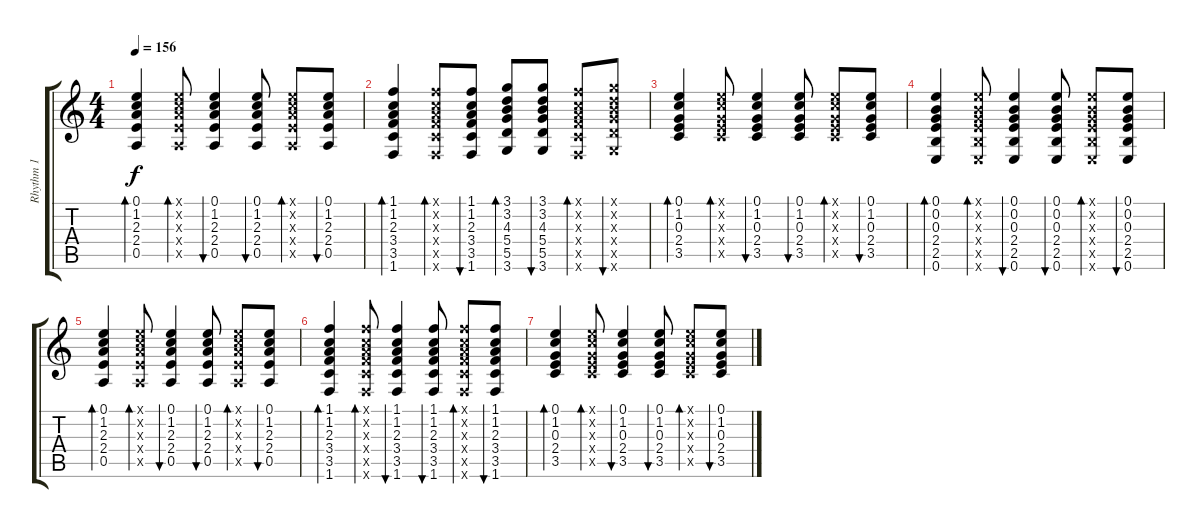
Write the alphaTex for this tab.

\track ("Rhythm 1" "Rhythm 1") {instrument acousticguitarsteel}
\staff {score tabs}
\tuning (E4 B3 G3 D3 A2 E2) {hide}
\ts (4 4)
\tempo 156
\clef g2
\ks c
(0.1 1.2 2.3 2.4 0.5).4{bd 60 dy f} (0.1{x} 1.2{x} 2.3{x} 2.4{x} 0.5{x}).8{bd 60} (0.1 1.2 2.3 2.4 0.5).4{bu 60} (0.1 1.2 2.3 2.4 0.5).8{bu 60} (0.1{x} 1.2{x} 2.3{x} 2.4{x} 0.5{x}).8{bd 60} (0.1 1.2 2.3 2.4 0.5).8{bu 60} |
(1.1 1.2 2.3 3.4 3.5 1.6).4{bd 60} (1.1{x} 1.2{x} 2.3{x} 3.4{x} 3.5{x} 1.6{x}).8{bd 60} (1.1 1.2 2.3 3.4 3.5 1.6).8{bu 60} (3.1 3.2 4.3 5.4 5.5 3.6).8{bd 60} (3.1 3.2 4.3 5.4 5.5 3.6).8{bu 60} (1.1{x} 1.2{x} 2.3{x} 3.4{x} 3.5{x} 1.6{x}).8{bd 60} (3.1{x} 3.2{x} 4.3{x} 5.4{x} 5.5{x} 3.6{x}).8{bu 60} |
(0.1 1.2 0.3 2.4 3.5).4{bd 60 volume 0} (0.1{x} 1.2{x} 0.3{x} 2.4{x} 3.5{x}).8{bd 60} (0.1 1.2 0.3 2.4 3.5).4{bu 60} (0.1 1.2 0.3 2.4 3.5).8{bu 60} (0.1{x} 1.2{x} 0.3{x} 2.4{x} 3.5{x}).8{bd 60} (0.1 1.2 0.3 2.4 3.5).8{bu 60} |
(0.1 0.2 0.3 2.4 2.5 0.6).4{bd 60} (0.1{x} 0.2{x} 0.3{x} 2.4{x} 2.5{x} 0.6{x}).8{bd 60} (0.1 0.2 0.3 2.4 2.5 0.6).4{bu 60} (0.1 0.2 0.3 2.4 2.5 0.6).8{bu 60} (0.1{x} 0.2{x} 0.3{x} 2.4{x} 2.5{x} 0.6{x}).8{bd 60} (0.1 0.2 0.3 2.4 2.5 0.6).8{bu 60} |
(0.1 1.2 2.3 2.4 0.5).4{bd 60} (0.1{x} 1.2{x} 2.3{x} 2.4{x} 0.5{x}).8{bd 60} (0.1 1.2 2.3 2.4 0.5).4{bu 60} (0.1 1.2 2.3 2.4 0.5).8{bu 60} (0.1{x} 1.2{x} 2.3{x} 2.4{x} 0.5{x}).8{bd 60} (0.1 1.2 2.3 2.4 0.5).8{bu 60} |
(1.1 1.2 2.3 3.4 3.5 1.6).4{bd 60} (1.1{x} 1.2{x} 2.3{x} 3.4{x} 3.5{x} 1.6{x}).8{bd 60} (1.1 1.2 2.3 3.4 3.5 1.6).4{bu 60} (1.1 1.2 2.3 3.4 3.5 1.6).8{bu 60} (1.1{x} 1.2{x} 2.3{x} 3.4{x} 3.5{x} 1.6{x}).8{bd 60} (1.1 1.2 2.3 3.4 3.5 1.6).8{bu 60} |
(0.1 1.2 0.3 2.4 3.5).4{bd 60} (0.1{x} 1.2{x} 0.3{x} 2.4{x} 3.5{x}).8{bd 60} (0.1 1.2 0.3 2.4 3.5).4{bu 60} (0.1 1.2 0.3 2.4 3.5).8{bu 60} (0.1{x} 1.2{x} 0.3{x} 2.4{x} 3.5{x}).8{bd 60} (0.1 1.2 0.3 2.4 3.5).8{bu 60}
